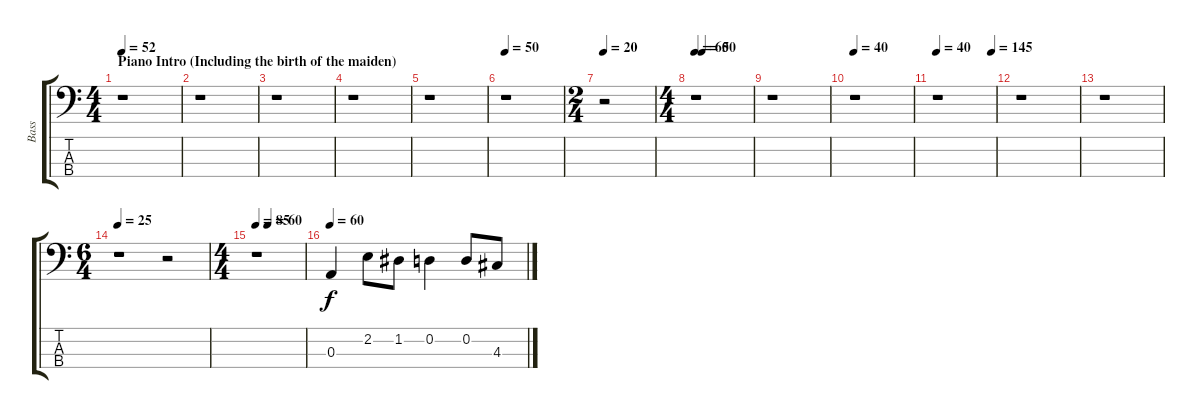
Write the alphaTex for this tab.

\track ("Bass" "Bass") {instrument electricbassfinger}
\staff {score tabs}
\tuning (G2 D2 A1 E1) {hide}
\ts (4 4)
\section ("" "Piano Intro (Including the birth of the maiden)")
\tempo 52
\clef f4
\ks c
r.1{dy f instrument electricbassfinger} |
r.1 |
r.1 |
r.1 |
r.1 |
\tempo 50
r.1 |
\ts (2 4)
\tempo 20
r.2 |
\ts (4 4)
\tempo 60
\tempo (50 0.125)
r.1 |
r.1 |
\tempo 40
r.1 |
\tempo 40
\tempo (145 0.9375)
r.1 |
r.1 |
r.1 |
\ts (6 4)
\tempo 25
r.1 r.2 |
\ts (4 4)
\tempo 85
\tempo (60 0.25)
r.1 |
\tempo 60
0.3.4 2.2.8 1.2.8 0.2.4 0.2.8 4.3.8
